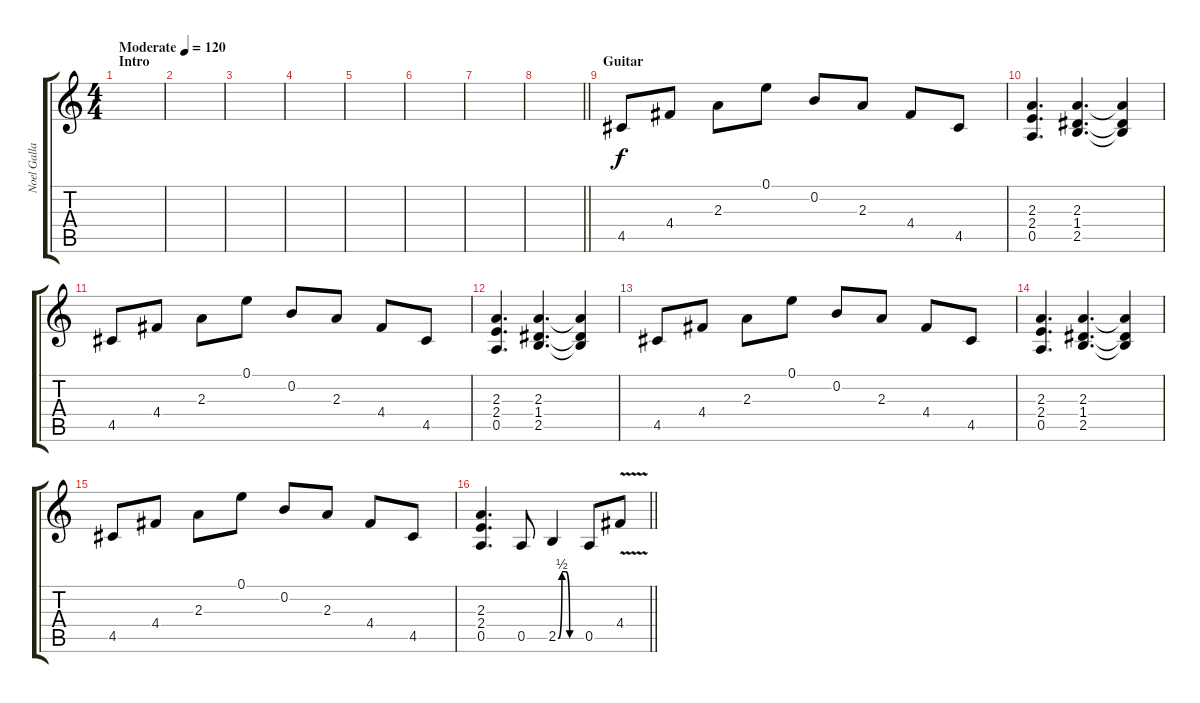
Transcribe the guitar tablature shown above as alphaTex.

\track ("Noel Gallagher" "Noel Galla") {instrument overdrivenguitar}
\staff {score tabs}
\tuning (E4 B3 G3 D3 A2 E2) {hide}
\ts (4 4)
\section ("" "Intro")
\tempo (120 "Moderate")
\clef g2
\ks c
|
|
|
|
|
|
|
\barLineRight lightlight
|
\section ("" "Guitar")
4.5.8 4.4.8 2.3.8 0.1.8 0.2.8 2.3.8 4.4.8 4.5.8 |
(2.3 2.4 0.5).4{d} (2.3 1.4 2.5).4{d} (2.3{t} 1.4{t} 2.5{t}).4 |
4.5.8 4.4.8 2.3.8 0.1.8 0.2.8 2.3.8 4.4.8 4.5.8 |
(2.3 2.4 0.5).4{d} (2.3 1.4 2.5).4{d} (2.3{t} 1.4{t} 2.5{t}).4 |
4.5.8 4.4.8 2.3.8 0.1.8 0.2.8 2.3.8 4.4.8 4.5.8 |
(2.3 2.4 0.5).4{d} (2.3 1.4 2.5).4{d} (2.3{t} 1.4{t} 2.5{t}).4 |
4.5.8 4.4.8 2.3.8 0.1.8 0.2.8 2.3.8 4.4.8 4.5.8 |
\barLineRight lightlight
(2.3 2.4 0.5).4{d} 0.5.8 2.5{be (custom 0 0 10 2 20 2 30 0 60 0)}.4 0.5.8 4.4{v}.8
